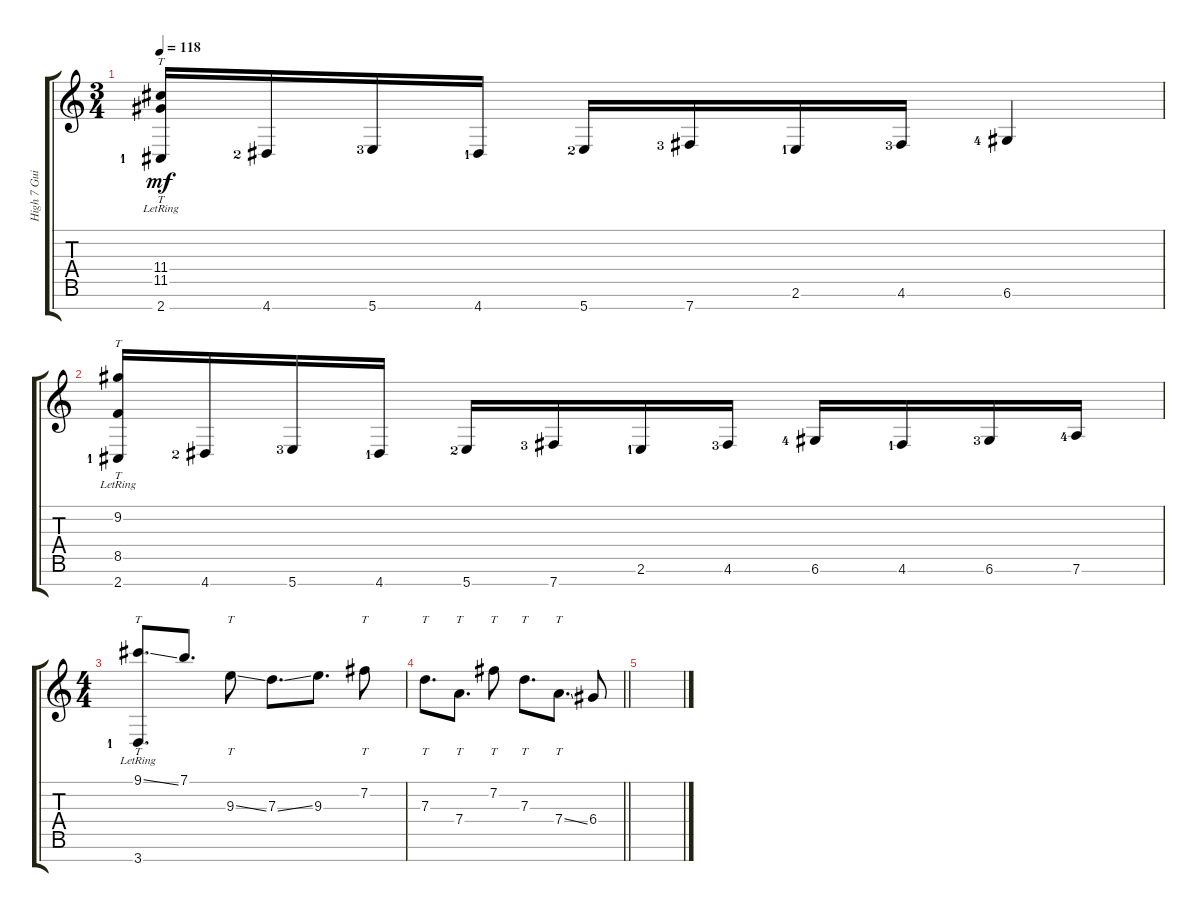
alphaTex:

\track ("High 7 Guitar #2" "High 7 Gui") {instrument electricguitarjazz}
\staff {score tabs}
\tuning (E4 B3 G3 D3 A2 D2 B1) {hide}
\ts (3 4)
\tempo 118
\clef g2
\ks c
(11.4{lr} 11.5{lr} 2.7{lf 2}).16{tt dy mf} 4.7{lf 3}.16 5.7{lf 4}.16 4.7{lf 2}.16 5.7{lf 3}.16 7.7{lf 4}.16 2.6{lf 2}.16 4.6{lf 4}.16 6.6{lf 5}.4 |
(9.2{lr} 8.5{lr} 2.7{lf 2}).16{tt} 4.7{lf 3}.16 5.7{lf 4}.16 4.7{lf 2}.16 5.7{lf 3}.16 7.7{lf 4}.16 2.6{lf 2}.16 4.6{lf 4}.16 6.6{lf 5}.16 4.6{lf 2}.16 6.6{lf 4}.16 7.6{lf 5}.16 |
\ts (4 4)
(9.1{ss} 3.7{lr lf 2}).8{tt d} 7.1.8{d} 9.3{ss}.8{tt} 7.3{ss}.8{d} 9.3.8{d} 7.2.8{tt} |
\barLineRight lightlight
7.3.8{tt d} 7.4.8{tt d} 7.2.8{tt} 7.3.8{tt d} 7.4{ss}.8{tt d} 6.4.8 |
\section ("" "")
